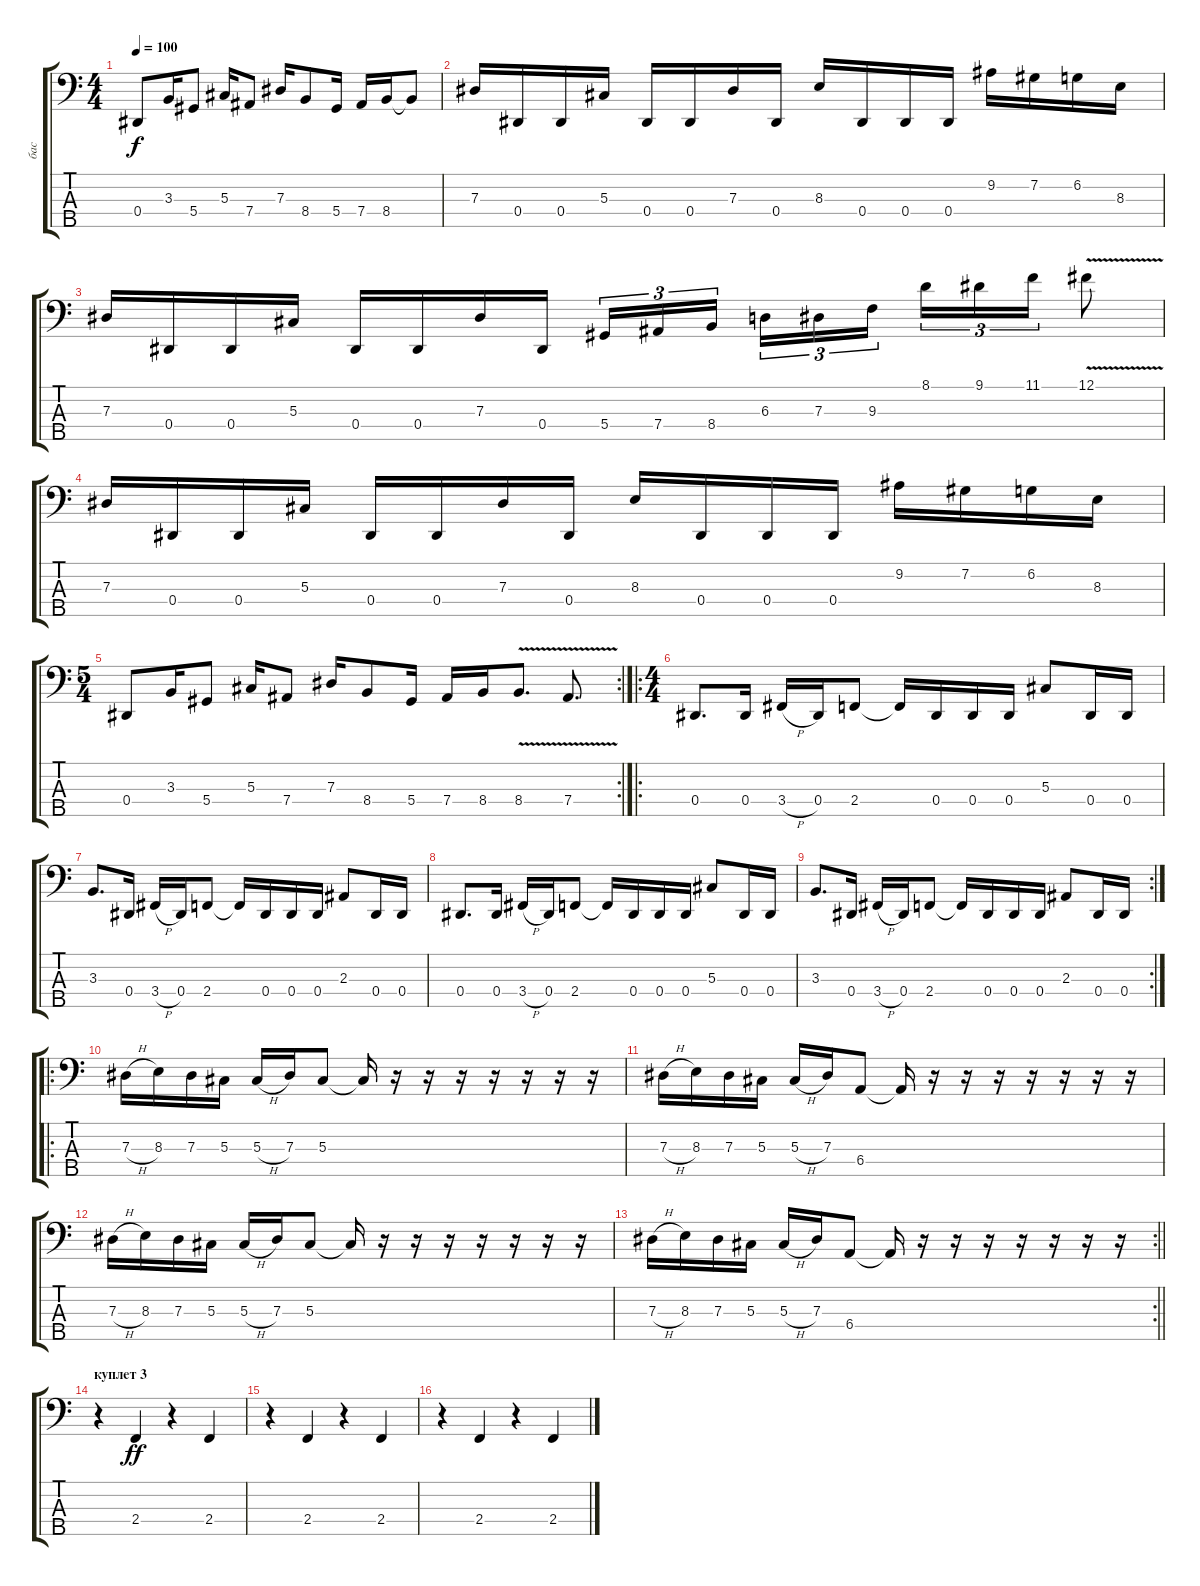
\track ("бас" "бас") {instrument electricbassfinger}
\staff {score tabs}
\tuning (Gb2 Db2 Ab1 Eb1 Bb0) {hide}
\ts (4 4)
\tempo 100
\clef f4
\ks c
0.4.8{dy f} 3.3.16 5.4.8 5.3.16 7.4.8 7.3.16 8.4.8 5.4.16 7.4.16 8.4.16 8.4{t}.8 |
7.3.16 0.4.16 0.4.16 5.3.16 0.4.16 0.4.16 7.3.16 0.4.16 8.3.16 0.4.16 0.4.16 0.4.16 9.2.16 7.2.16 6.2.16 8.3.16 |
7.3.16 0.4.16 0.4.16 5.3.16 0.4.16 0.4.16 7.3.16 0.4.16 5.4.16{tu (3 2)} 7.4.16{tu (3 2)} 8.4.16{tu (3 2) beam splitsecondary} 6.3.16{tu (3 2)} 7.3.16{tu (3 2)} 9.3.16{tu (3 2)} 8.1.16{tu (3 2)} 9.1.16{tu (3 2)} 11.1.16{tu (3 2)} 12.1{v}.8 |
7.3.16 0.4.16 0.4.16 5.3.16 0.4.16 0.4.16 7.3.16 0.4.16 8.3.16 0.4.16 0.4.16 0.4.16 9.2.16 7.2.16 6.2.16 8.3.16 |
\rc 2
\ts (5 4)
0.4.8 3.3.16 5.4.8 5.3.16 7.4.8 7.3.16 8.4.8 5.4.16 7.4.16 8.4.16 8.4{v}.8{d} 7.4{v}.8{d} |
\ro
\ts (4 4)
0.4.8{d} 0.4.16 3.4{h}.16 0.4.16 2.4.8 2.4{t}.16 0.4.16 0.4.16 0.4.16 5.3.8 0.4.16 0.4.16 |
3.3.8{d} 0.4.16 3.4{h}.16 0.4.16 2.4.8 2.4{t}.16 0.4.16 0.4.16 0.4.16 2.3.8 0.4.16 0.4.16 |
0.4.8{d} 0.4.16 3.4{h}.16 0.4.16 2.4.8 2.4{t}.16 0.4.16 0.4.16 0.4.16 5.3.8 0.4.16 0.4.16 |
\rc 2
3.3.8{d} 0.4.16 3.4{h}.16 0.4.16 2.4.8 2.4{t}.16 0.4.16 0.4.16 0.4.16 2.3.8 0.4.16 0.4.16 |
\ro
7.3{h}.16 8.3.16 7.3.16 5.3.16 5.3{h}.16 7.3.16 5.3.8 5.3{t}.16 r.16 r.16 r.16 r.16 r.16 r.16 r.16 |
7.3{h}.16 8.3.16 7.3.16 5.3.16 5.3{h}.16 7.3.16 6.4.8 6.4{t}.16 r.16 r.16 r.16 r.16 r.16 r.16 r.16 |
7.3{h}.16 8.3.16 7.3.16 5.3.16 5.3{h}.16 7.3.16 5.3.8 5.3{t}.16 r.16 r.16 r.16 r.16 r.16 r.16 r.16 |
\rc 2
\barLineRight lightlight
7.3{h}.16 8.3.16 7.3.16 5.3.16 5.3{h}.16 7.3.16 6.4.8 6.4{t}.16 r.16 r.16 r.16 r.16 r.16 r.16 r.16 |
\section ("" "куплет 3")
r.4 2.4.4{dy ff} r.4 2.4.4 |
r.4 2.4.4 r.4 2.4.4 |
r.4 2.4.4 r.4 2.4.4
